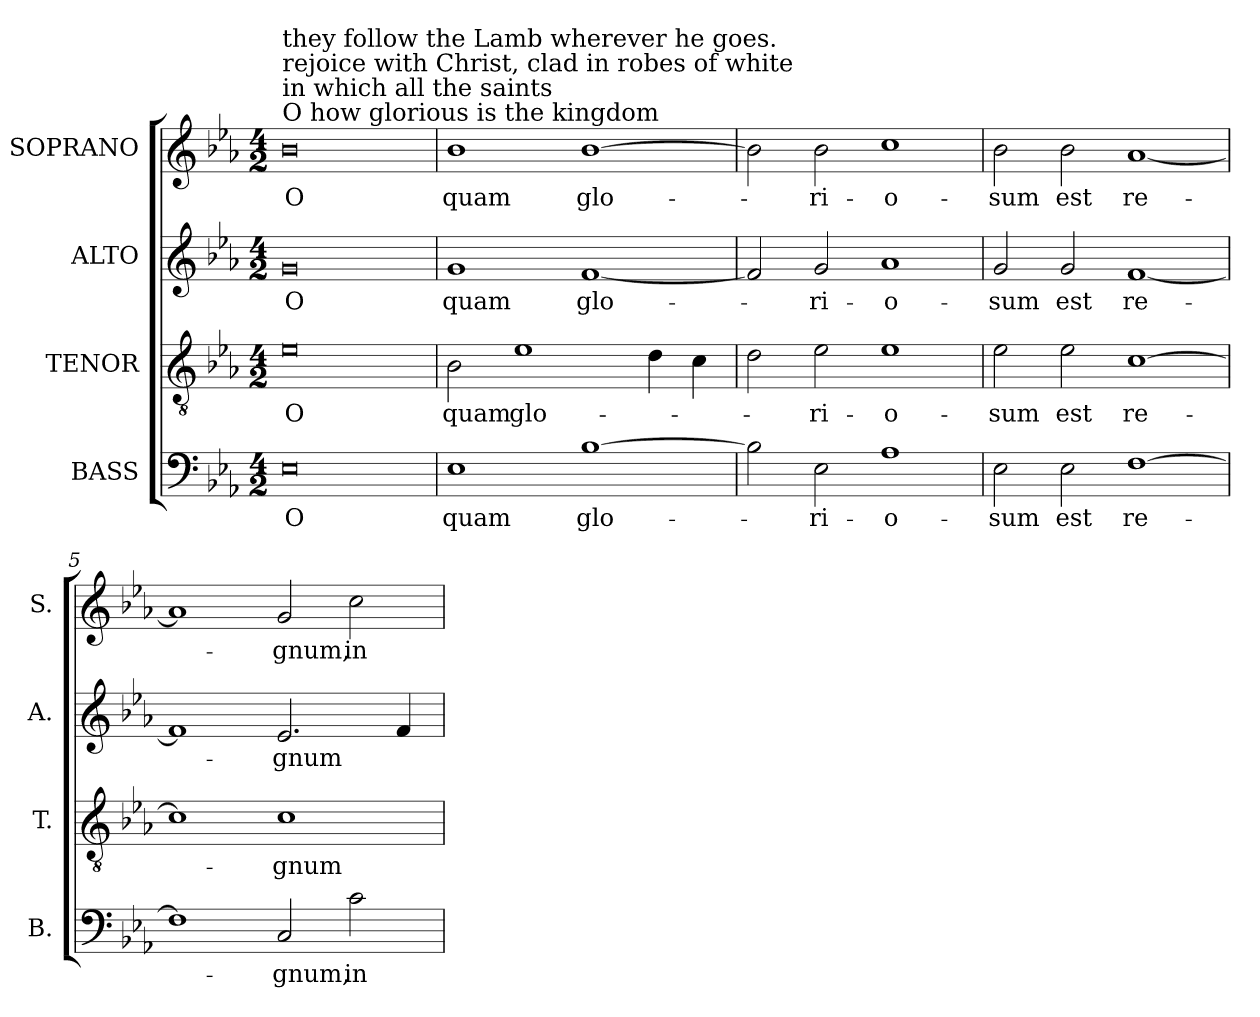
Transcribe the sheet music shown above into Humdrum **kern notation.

**kern	**text	**kern	**text	**kern	**text	**kern	**text
*part4	*part4	*part3	*part3	*part2	*part2	*part1	*part1
*staff4	*staff4	*staff3	*staff3	*staff2	*staff2	*staff1	*staff1
*I"BASS	*	*I"TENOR	*	*I"ALTO	*	*I"SOPRANO	*
*I'B.	*	*I'T.	*	*I'A.	*	*I'S.	*
!!LO:PB:g=z
*clefF4	*	*clefGv2	*	*clefG2	*	*clefG2	*
*	*	*ITrd7c12	*	*	*	*	*
*k[b-e-a-]	*	*k[b-e-a-]	*	*k[b-e-a-]	*	*k[b-e-a-]	*
*E-:	*	*E-:	*	*E-:	*	*E-:	*
*M4/2	*	*M4/2	*	*M4/2	*	*M4/2	*
=1	=1	=1	=1	=1	=1	=1	=1
!	!LO:LY:b:color=#000000	!	!	!	!	!	!
!	!	!	!LO:LY:b:color=#000000	!	!	!	!
!	!	!	!	!	!LO:LY:b:color=#000000	!	!
!	!	!	!	!	!	!LO:TX:a:t=O how glorious is the kingdom	!
!	!	!	!	!	!	!LO:TX:t=in which all the saints	!
!	!	!	!	!	!	!LO:TX:t=rejoice with Christ, clad in robes of white	!
!	!	!	!	!	!	!LO:TX:t=they follow the Lamb wherever he goes.	!
!	!	!	!	!	!	!	!LO:LY:b:color=#000000
0E-i	O	0E-i	O	0gi	O	0b-i	O
=2	=2	=2	=2	=2	=2	=2	=2
!	!LO:LY:b:color=#000000	!	!	!	!	!	!
!	!	!	!LO:LY:b:color=#000000	!	!	!	!
!	!	!	!	!	!LO:LY:b:color=#000000	!	!
!	!	!	!	!	!	!	!LO:LY:b:color=#000000
1E-i	quam	2BB-i\	quam	1gi	quam	1b-i	quam
!	!	!	!LO:LY:b:color=#000000	!	!	!	!
.	.	1E-i	glo-	.	.	.	.
!	!LO:LY:b:color=#000000	!	!	!	!	!	!
!	!	!	!	!	!LO:LY:b:color=#000000	!	!
!	!	!	!	!	!	!	!LO:LY:b:color=#000000
[1B-i	glo-	.	.	[1fi	glo-	[1b-i	glo-
.	.	4Di\	.	.	.	.	.
.	.	4Ci\	.	.	.	.	.
=3	=3	=3	=3	=3	=3	=3	=3
2B-i\]	.	2Di\	.	2fi/]	.	2b-i\]	.
!	!LO:LY:b:color=#000000	!	!	!	!	!	!
!	!	!	!LO:LY:b:color=#000000	!	!	!	!
!	!	!	!	!	!LO:LY:b:color=#000000	!	!
!	!	!	!	!	!	!	!LO:LY:b:color=#000000
2E-i\	-ri-	2E-i\	-ri-	2gi/	-ri-	2b-i\	-ri-
!	!LO:LY:b:color=#000000	!	!	!	!	!	!
!	!	!	!LO:LY:b:color=#000000	!	!	!	!
!	!	!	!	!	!LO:LY:b:color=#000000	!	!
!	!	!	!	!	!	!	!LO:LY:b:color=#000000
1A-i	-o-	1E-i	-o-	1a-i	-o-	1cci	-o-
=4	=4	=4	=4	=4	=4	=4	=4
!	!LO:LY:b:color=#000000	!	!	!	!	!	!
!	!	!	!LO:LY:b:color=#000000	!	!	!	!
!	!	!	!	!	!LO:LY:b:color=#000000	!	!
!	!	!	!	!	!	!	!LO:LY:b:color=#000000
2E-i\	-sum	2E-i\	-sum	2gi/	-sum	2b-i\	-sum
!	!LO:LY:b:color=#000000	!	!	!	!	!	!
!	!	!	!LO:LY:b:color=#000000	!	!	!	!
!	!	!	!	!	!LO:LY:b:color=#000000	!	!
!	!	!	!	!	!	!	!LO:LY:b:color=#000000
2E-i\	est	2E-i\	est	2gi/	est	2b-i\	est
!	!LO:LY:b:color=#000000	!	!	!	!	!	!
!	!	!	!LO:LY:b:color=#000000	!	!	!	!
!	!	!	!	!	!LO:LY:b:color=#000000	!	!
!	!	!	!	!	!	!	!LO:LY:b:color=#000000
[1Fi	re-	[1Ci	re-	[1fi	re-	[1a-i	re-
=5	=5	=5	=5	=5	=5	=5	=5
1Fi]	.	1Ci]	.	1fi]	.	1a-i]	.
!	!LO:LY:b:color=#000000	!	!	!	!	!	!
!	!	!	!LO:LY:b:color=#000000	!	!	!	!
!	!	!	!	!	!LO:LY:b:color=#000000	!	!
!	!	!	!	!	!	!	!LO:LY:b:color=#000000
2Ci/	-gnum,	1Ci	-gnum	2.e-i/	-gnum	2gi/	-gnum,
!	!LO:LY:b:color=#000000	!	!	!	!	!	!
!	!	!	!	!	!	!	!LO:LY:b:color=#000000
2ci\	in	.	.	.	.	2cci\	in
.	.	.	.	4fi/	.	.	.
=	=	=	=	=	=	=	=
*-	*-	*-	*-	*-	*-	*-	*-
